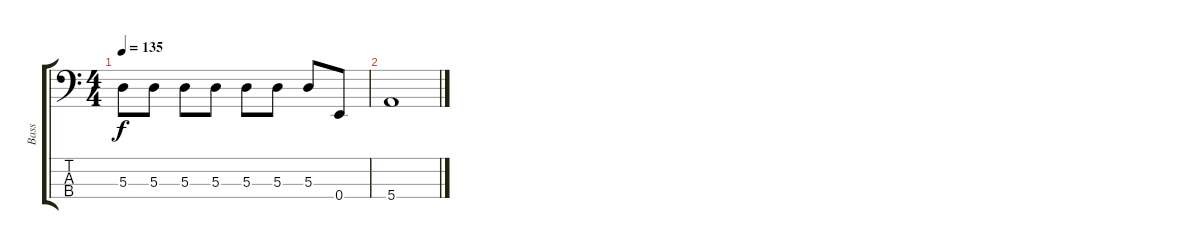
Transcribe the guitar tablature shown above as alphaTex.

\track ("Bass" "Bass") {instrument electricbassfinger}
\staff {score tabs}
\tuning (G2 D2 A1 E1) {hide}
\ts (4 4)
\tempo 135
\clef f4
\ks c
5.3.8{dy f} 5.3.8 5.3.8 5.3.8 5.3.8 5.3.8 5.3.8 0.4.8 |
5.4.1
